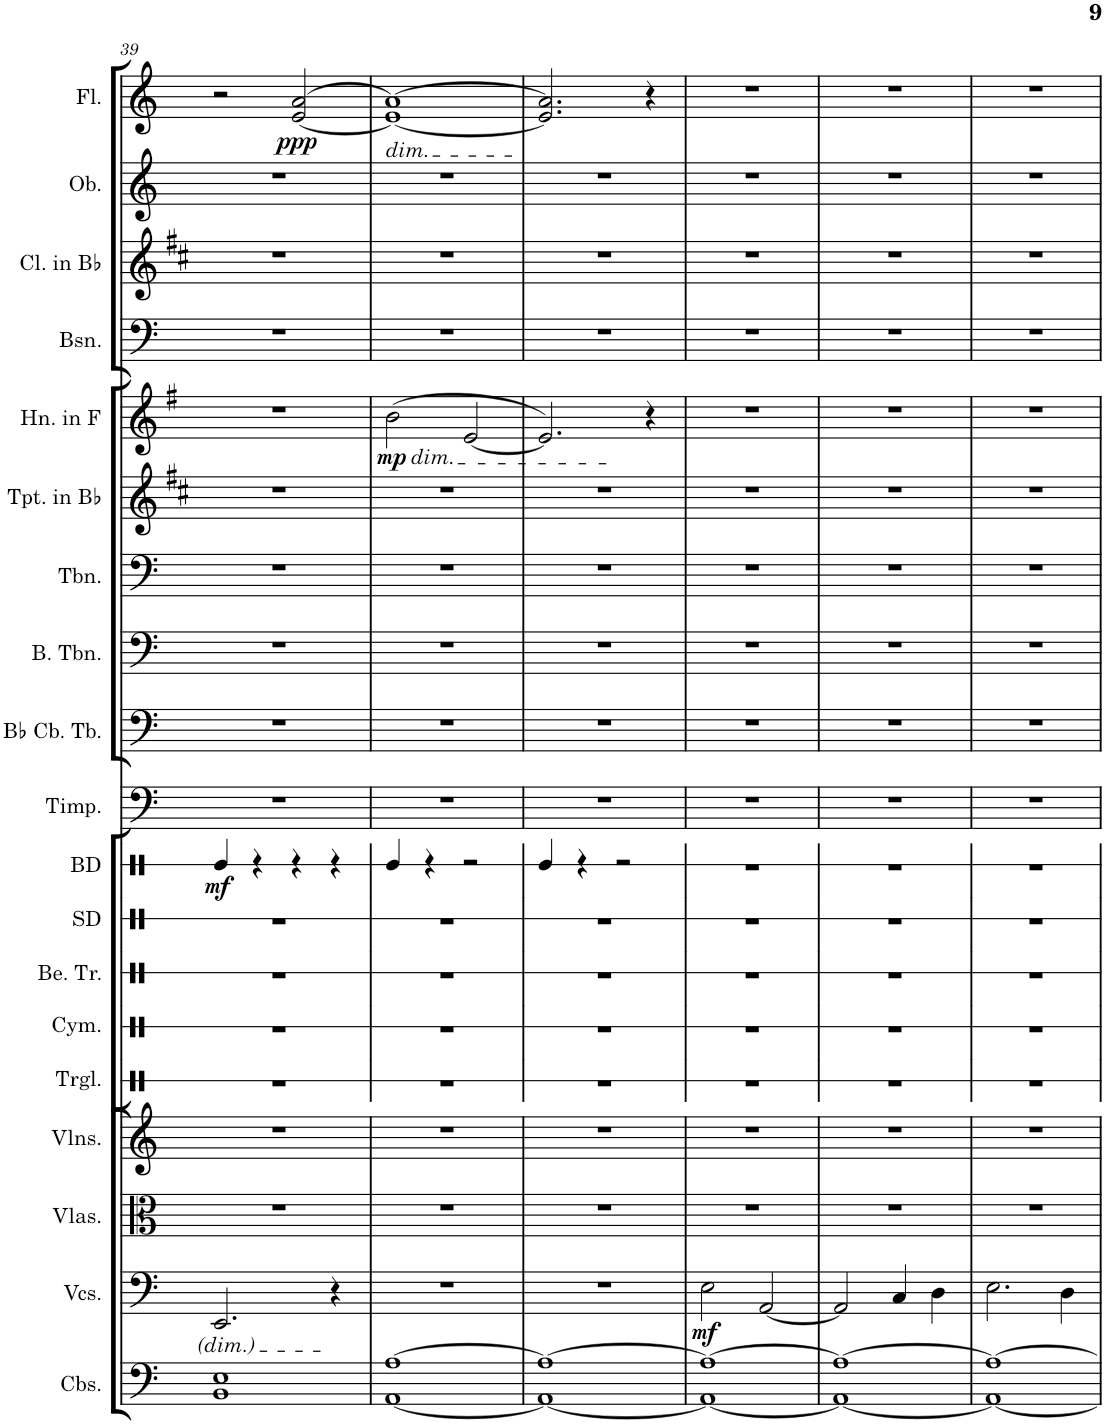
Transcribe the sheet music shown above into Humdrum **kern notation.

**kern	**kern	**dynam	**kern	**kern	**kern	**dynam	**kern	**kern	**kern	**kern	**kern	**kern	**dynam	**kern	**kern	**kern	**kern	**dynam
*part15	*part14	*part14	*part13	*part12	*part11	*part11	*part10	*part9	*part8	*part7	*part6	*part5	*part5	*part4	*part3	*part2	*part1	*part1
*staff15	*staff14	*staff14	*staff13	*staff12	*staff11	*staff11	*staff10	*staff9	*staff8	*staff7	*staff6	*staff5	*staff5	*staff4	*staff3	*staff2	*staff1	*staff1
*I"Contrabasses	*I"Violoncellos	*	*I"Violas	*I"Violins	*I"Bass Drum	*	*I"Timpani	*I"Bb Contrabass Tuba	*I"Bass Trombone	*I"Trombone	*I"Trumpet in Bb	*I"Horn in F	*	*I"Bassoon	*I"Clarinet in Bb	*I"Oboe	*I"Flute	*
*I'Cbs.	*I'Vcs.	*	*I'Vlas.	*I'Vlns.	*I'BD	*	*I'Timp.	*I'Bb Cb. Tb.	*I'B. Tbn.	*I'Tbn.	*I'Tpt. in Bb	*I'Hn. in F	*	*I'Bsn.	*I'Cl. in Bb	*I'Ob.	*I'Fl.	*
!!LO:PB:g=z
*clefF4	*clefF4	*	*clefC3	*clefG2	*clefX	*	*clefF4	*clefF4	*clefF4	*clefF4	*clefG2	*clefG2	*	*clefF4	*clefG2	*clefG2	*clefG2	*
*Trd7c12	*	*	*	*	*	*	*	*	*	*	*Trd1c2	*Trd4c7	*	*	*Trd1c2	*	*	*
*k[]	*k[]	*	*k[]	*k[]	*k[]	*	*k[]	*k[]	*k[]	*k[]	*k[f#c#]	*k[f#]	*	*k[]	*k[f#c#]	*k[]	*k[]	*
*M4/4	*M4/4	*	*M4/4	*M4/4	*M4/4	*	*M4/4	*M4/4	*M4/4	*M4/4	*M4/4	*M4/4	*	*M4/4	*M4/4	*M4/4	*M4/4	*
=39	=39	=39	=39	=39	=39	=39	=39	=39	=39	=39	=39	=39	=39	=39	=39	=39	=39	=39
!	!	!	!	!	!	!LO:DY:b	!	!	!	!	!	!	!	!	!	!	!	!
1BB 1E	2.EE/	.	1r	1r	4Re/	mf	1r	1r	1r	1r	1r	1r	.	1r	1r	1r	2r	.
.	.	.	.	.	4r	.	.	.	.	.	.	.	.	.	.	.	.	.
!	!	!	!	!	!	!	!	!	!	!	!	!	!	!	!	!	!	!LO:DY:b
.	.	.	.	.	4r	.	.	.	.	.	.	.	.	.	.	.	[2e/ [2a/	ppp
.	4r	.	.	.	4r	.	.	.	.	.	.	.	.	.	.	.	.	.
=40	=40	=40	=40	=40	=40	=40	=40	=40	=40	=40	=40	=40	=40	=40	=40	=40	=40	=40
!	!	!	!	!	!	!	!	!	!	!	!	!	!	!	!	!	!LO:TX:b:i:t=dim.	!
!	!	!	!	!	!	!	!	!	!	!	!	!LO:TX:b:i:t=dim.	!	!	!	!	!	!
!	!	!	!	!	!	!	!	!	!	!	!	!	!LO:DY:b	!	!	!	!	!
[1AA [1A	1r	.	1r	1r	4Re/	.	1r	1r	1r	1r	1r	(2b\	mp	1r	1r	1r	1e_ 1a_	.
.	.	.	.	.	4r	.	.	.	.	.	.	.	.	.	.	.	.	.
.	.	.	.	.	2r	.	.	.	.	.	.	[2e/	.	.	.	.	.	.
=41	=41	=41	=41	=41	=41	=41	=41	=41	=41	=41	=41	=41	=41	=41	=41	=41	=41	=41
1AA_ 1A_	1r	.	1r	1r	4Re/	.	1r	1r	1r	1r	1r	2.e/])	.	1r	1r	1r	2.e/] 2.a/]	.
.	.	.	.	.	4r	.	.	.	.	.	.	.	.	.	.	.	.	.
.	.	.	.	.	2r	.	.	.	.	.	.	.	.	.	.	.	.	.
.	.	.	.	.	.	.	.	.	.	.	.	4r	.	.	.	.	4r	.
=42	=42	=42	=42	=42	=42	=42	=42	=42	=42	=42	=42	=42	=42	=42	=42	=42	=42	=42
!	!	!LO:DY:b	!	!	!	!	!	!	!	!	!	!	!	!	!	!	!	!
1AA_ 1A_	2E\	mf	1r	1r	1r	.	1r	1r	1r	1r	1r	1r	.	1r	1r	1r	1r	.
.	[2AA/	.	.	.	.	.	.	.	.	.	.	.	.	.	.	.	.	.
=43	=43	=43	=43	=43	=43	=43	=43	=43	=43	=43	=43	=43	=43	=43	=43	=43	=43	=43
1AA_ 1A_	2AA/]	.	1r	1r	1r	.	1r	1r	1r	1r	1r	1r	.	1r	1r	1r	1r	.
.	4C/	.	.	.	.	.	.	.	.	.	.	.	.	.	.	.	.	.
.	4D\	.	.	.	.	.	.	.	.	.	.	.	.	.	.	.	.	.
=44	=44	=44	=44	=44	=44	=44	=44	=44	=44	=44	=44	=44	=44	=44	=44	=44	=44	=44
1AA_ 1A_	2.E\	.	1r	1r	1r	.	1r	1r	1r	1r	1r	1r	.	1r	1r	1r	1r	.
.	4D\	.	.	.	.	.	.	.	.	.	.	.	.	.	.	.	.	.
=	=	=	=	=	=	=	=	=	=	=	=	=	=	=	=	=	=	=
*-	*-	*-	*-	*-	*-	*-	*-	*-	*-	*-	*-	*-	*-	*-	*-	*-	*-	*-
